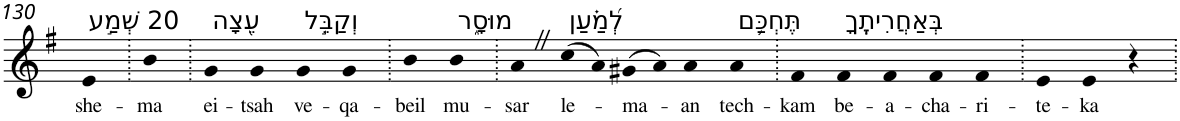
**kern	**text
*part1	*part1
*staff1	*staff1
*I"Piano	*
*I'Pno	*
!!LO:PB:g=z
*clefG2	*
*k[f#]	*
*G:	*
=130	=130
!LO:TX:a:t=20 שְׁמַ֣ע	!
!	!LO:LY:b
4e	she-
=131.	=131.
!	!LO:LY:b
4b	-ma
=132.	=132.
!LO:TX:a:t=עֵ֭צָה	!
!	!LO:LY:b
4g	ei-
!	!LO:LY:b
4g	-tsah
!LO:TX:a:t=וְקַבֵּ֣ל	!
!	!LO:LY:b
4g	ve-
!	!LO:LY:b
4g	-qa-
=133.	=133.
!	!LO:LY:b
4b	-beil
!LO:TX:a:t=מוּסָ֑ר	!
!	!LO:LY:b
4b	mu-
=134.	=134.
!	!LO:LY:b
4aZ	-sar
!LO:TX:a:t=לְ֝מַ֗עַן	!
!	!LO:LY:b
(>8cc	le-
8a)	.
!	!LO:LY:b
(>8g#X	-ma-
8a)	.
!	!LO:LY:b
4a	-an
!LO:TX:a:t=תֶּחְכַּ֥ם	!
!	!LO:LY:b
4a	tech-
=135.	=135.
!	!LO:LY:b
4f#	-kam
!LO:TX:a:t=בְּאַחֲרִיתֶֽךָ	!
!	!LO:LY:b
4f#	be-
!	!LO:LY:b
4f#	-a-
!	!LO:LY:b
4f#	-cha-
!	!LO:LY:b
4f#	-ri-
=136.	=136.
!	!LO:LY:b
4e	-te-
!	!LO:LY:b
4e	-ka
4r	.
=.	=.
*-	*-
